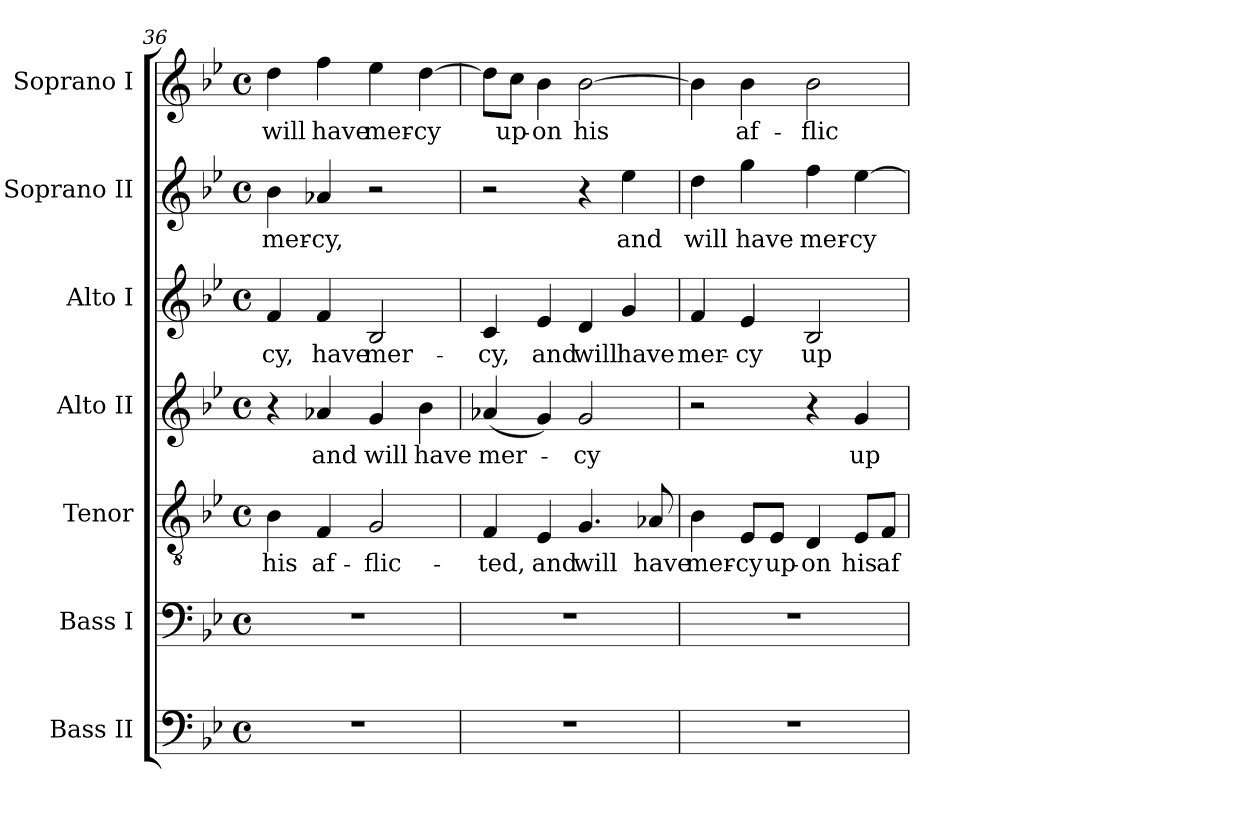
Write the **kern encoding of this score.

**kern	**kern	**kern	**text	**kern	**text	**kern	**text	**kern	**text	**kern	**text
*part7	*part6	*part5	*part5	*part4	*part4	*part3	*part3	*part2	*part2	*part1	*part1
*staff7	*staff6	*staff5	*staff5	*staff4	*staff4	*staff3	*staff3	*staff2	*staff2	*staff1	*staff1
*I"Bass II	*I"Bass I	*I"Tenor	*	*I"Alto II	*	*I"Alto I	*	*I"Soprano II	*	*I"Soprano I	*
*clefF4	*clefF4	*clefGv2	*	*clefG2	*	*clefG2	*	*clefG2	*	*clefG2	*
*	*	*ITrd7c12	*	*	*	*	*	*	*	*	*
*k[b-e-]	*k[b-e-]	*k[b-e-]	*	*k[b-e-]	*	*k[b-e-]	*	*k[b-e-]	*	*k[b-e-]	*
*B-:	*B-:	*B-:	*	*B-:	*	*B-:	*	*B-:	*	*B-:	*
*M4/4	*M4/4	*M4/4	*	*M4/4	*	*M4/4	*	*M4/4	*	*M4/4	*
*met(c)	*met(c)	*met(c)	*	*met(c)	*	*met(c)	*	*met(c)	*	*met(c)	*
=36	=36	=36	=36	=36	=36	=36	=36	=36	=36	=36	=36
!	!	!	!LO:LY:b:color=#000000	!	!	!	!	!	!	!	!
!	!	!	!	!	!	!	!LO:LY:b:color=#000000	!	!	!	!
!	!	!	!	!	!	!	!	!	!LO:LY:b:color=#000000	!	!
!	!	!	!	!	!	!	!	!	!	!	!LO:LY:b:color=#000000
1r	1r	4BB-i\	his	4r	.	4fi/	-cy,	4b-i\	mer-	4ddi\	will
!	!	!	!LO:LY:b:color=#000000	!	!	!	!	!	!	!	!
!	!	!	!	!	!LO:LY:b:color=#000000	!	!	!	!	!	!
!	!	!	!	!	!	!	!LO:LY:b:color=#000000	!	!	!	!
!	!	!	!	!	!	!	!	!	!LO:LY:b:color=#000000	!	!
!	!	!	!	!	!	!	!	!	!	!	!LO:LY:b:color=#000000
.	.	4FFi/	af-	4a-Xi/	and	4fi/	have	4a-Xi/	-cy,	4ffi\	have
!	!	!	!LO:LY:b:color=#000000	!	!	!	!	!	!	!	!
!	!	!	!	!	!LO:LY:b:color=#000000	!	!	!	!	!	!
!	!	!	!	!	!	!	!LO:LY:b:color=#000000	!	!	!	!
!	!	!	!	!	!	!	!	!	!	!	!LO:LY:b:color=#000000
.	.	2GGi/	-flic-	4gi/	will	2B-i/	mer-	2r	.	4ee-i\	mer-
!	!	!	!	!	!LO:LY:b:color=#000000	!	!	!	!	!	!
!	!	!	!	!	!	!	!	!	!	!	!LO:LY:b:color=#000000
.	.	.	.	4b-i\	have	.	.	.	.	[4ddi\	-cy
=37	=37	=37	=37	=37	=37	=37	=37	=37	=37	=37	=37
!	!	!	!LO:LY:b:color=#000000	!	!	!	!	!	!	!	!
!	!	!	!	!	!LO:LY:b:color=#000000	!	!	!	!	!	!
!	!	!	!	!	!	!	!LO:LY:b:color=#000000	!	!	!	!
1r	1r	4FFi/	-ted,	(4a-Xi/	mer-	4ci/	-cy,	2r	.	8ddi\L]	.
!	!	!	!	!	!	!	!	!	!	!	!LO:LY:b:color=#000000
.	.	.	.	.	.	.	.	.	.	8cci\J	up-
!	!	!	!LO:LY:b:color=#000000	!	!	!	!	!	!	!	!
!	!	!	!	!	!	!	!LO:LY:b:color=#000000	!	!	!	!
!	!	!	!	!	!	!	!	!	!	!	!LO:LY:b:color=#000000
.	.	4EE-i/	and	4gi/)	.	4e-i/	and	.	.	4b-i\	-on
!	!	!	!LO:LY:b:color=#000000	!	!	!	!	!	!	!	!
!	!	!	!	!	!LO:LY:b:color=#000000	!	!	!	!	!	!
!	!	!	!	!	!	!	!LO:LY:b:color=#000000	!	!	!	!
!	!	!	!	!	!	!	!	!	!	!	!LO:LY:b:color=#000000
.	.	4.GGi/	will	2gi/	-cy	4di/	will	4r	.	[2b-i\	his
!	!	!	!	!	!	!	!LO:LY:b:color=#000000	!	!	!	!
!	!	!	!	!	!	!	!	!	!LO:LY:b:color=#000000	!	!
.	.	.	.	.	.	4gi/	have	4ee-i\	and	.	.
!	!	!	!LO:LY:b:color=#000000	!	!	!	!	!	!	!	!
.	.	8AA-Xi/	have	.	.	.	.	.	.	.	.
=38	=38	=38	=38	=38	=38	=38	=38	=38	=38	=38	=38
!	!	!	!LO:LY:b:color=#000000	!	!	!	!	!	!	!	!
!	!	!	!	!	!	!	!LO:LY:b:color=#000000	!	!	!	!
!	!	!	!	!	!	!	!	!	!LO:LY:b:color=#000000	!	!
1r	1r	4BB-i\	mer-	2r	.	4fi/	mer-	4ddi\	will	4b-i\]	.
!	!	!	!LO:LY:b:color=#000000	!	!	!	!	!	!	!	!
!	!	!	!	!	!	!	!LO:LY:b:color=#000000	!	!	!	!
!	!	!	!	!	!	!	!	!	!LO:LY:b:color=#000000	!	!
!	!	!	!	!	!	!	!	!	!	!	!LO:LY:b:color=#000000
.	.	8EE-i/L	-cy	.	.	4e-i/	-cy	4ggi\	have	4b-i\	af-
!	!	!	!LO:LY:b:color=#000000	!	!	!	!	!	!	!	!
.	.	8EE-i/J	up-	.	.	.	.	.	.	.	.
!	!	!	!LO:LY:b:color=#000000	!	!	!	!	!	!	!	!
!	!	!	!	!	!	!	!LO:LY:b:color=#000000	!	!	!	!
!	!	!	!	!	!	!	!	!	!LO:LY:b:color=#000000	!	!
!	!	!	!	!	!	!	!	!	!	!	!LO:LY:b:color=#000000
.	.	4DDi/	-on	4r	.	2B-i/	up-	4ffi\	mer-	2b-i\	-flic-
!	!	!	!LO:LY:b:color=#000000	!	!	!	!	!	!	!	!
!	!	!	!	!	!LO:LY:b:color=#000000	!	!	!	!	!	!
!	!	!	!	!	!	!	!	!	!LO:LY:b:color=#000000	!	!
.	.	8EE-i/L	his	4gi/	up-	.	.	[4ee-i\	-cy	.	.
!	!	!	!LO:LY:b:color=#000000	!	!	!	!	!	!	!	!
.	.	8FFi/J	af-	.	.	.	.	.	.	.	.
=	=	=	=	=	=	=	=	=	=	=	=
*-	*-	*-	*-	*-	*-	*-	*-	*-	*-	*-	*-
